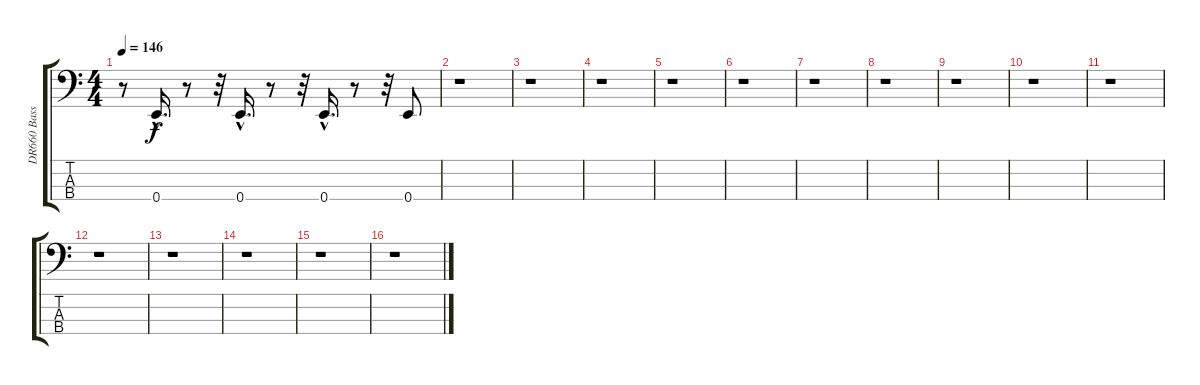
\track ("DR660 Bass" "DR660 Bass") {instrument synthbass1}
\staff {score tabs}
\tuning (G2 D2 A1 E1) {hide}
\ts (4 4)
\tempo 146
\clef f4
\ks c
r.8{dy f} 0.4{hac}.16{d} r.8 r.32 0.4{hac}.16{d} r.8 r.32 0.4{hac}.16{d} r.8 r.32 0.4.8 |
r.1 |
r.1 |
r.1 |
r.1 |
r.1 |
r.1 |
r.1 |
r.1 |
r.1 |
r.1 |
r.1 |
r.1 |
r.1 |
r.1 |
r.1
